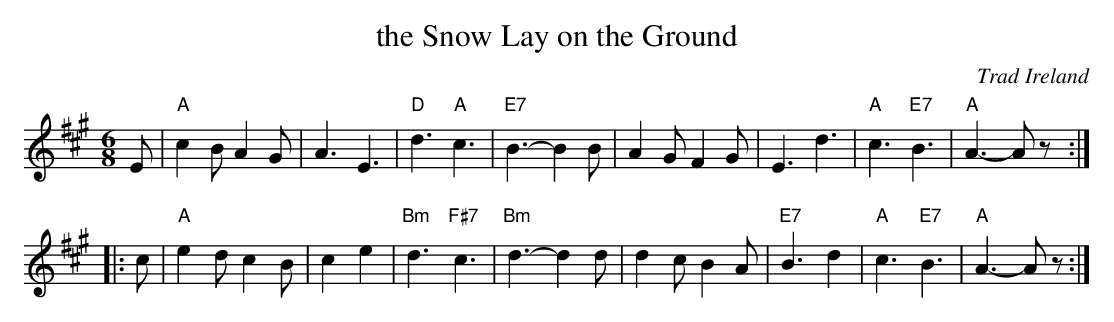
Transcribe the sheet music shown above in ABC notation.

X:1
T: the Snow Lay on the Ground
O: Trad Ireland
M: 6/8
L: 1/8
K: A
   E \
| "A"c2B A2G | A3 E3 | "D"d3  "A"c3 | "E7"B3- B2B \
|    A2G F2G | E3 d3 | "A"c3 "E7"B3 |  "A"A3- Az :|
|: c \
| "A"e2d c2B |     c2 e2 | "Bm"d3 "F#7"c3 | "Bm"d3- d2d \
|    d2c B2A | "E7"B3 d2 |  "A"c3  "E7"B3 |  "A"A3- Az :|
